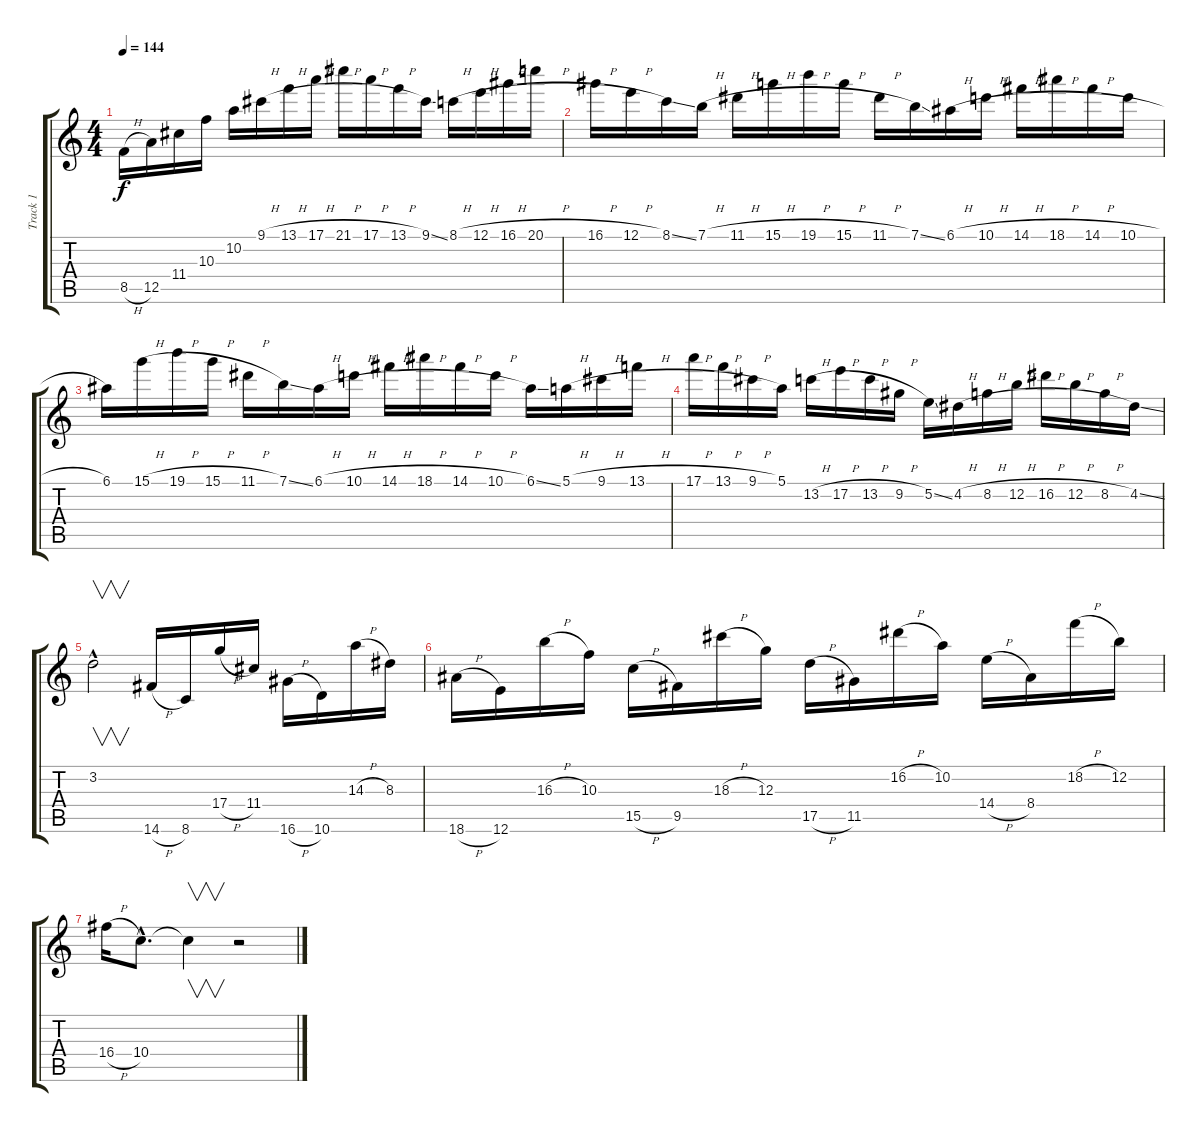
\track ("Track 1" "Track 1") {instrument distortionguitar}
\staff {score tabs}
\tuning (E4 B3 G3 D3 A2 E2) {hide}
\ts (4 4)
\tempo 144
\clef g2
\ks c
8.5{h}.16{dy f instrument distortionguitar} 12.5.16 11.4.16 10.3.16 10.2.16 9.1{h}.16 13.1{h}.16 17.1{h}.16 21.1{h}.16 17.1{h}.16 13.1{h}.16 9.1{ss}.16 8.1{h}.16 12.1{h}.16 16.1{h}.16 20.1{h}.16 |
16.1{h}.16 12.1{h}.16 8.1{ss}.16 7.1{h}.16 11.1{h}.16 15.1{h}.16 19.1{h}.16 15.1{h}.16 11.1{h}.16 7.1{ss}.16 6.1{h}.16 10.1{h}.16 14.1{h}.16 18.1{h}.16 14.1{h}.16 10.1{h}.16 |
6.1.16 15.1{h}.16 19.1{h}.16 15.1{h}.16 11.1{h}.16 7.1{ss}.16 6.1{h}.16 10.1{h}.16 14.1{h}.16 18.1{h}.16 14.1{h}.16 10.1{h}.16 6.1{ss}.16 5.1{h}.16 9.1{h}.16 13.1{h}.16 |
17.1{h}.16 13.1{h}.16 9.1{h}.16 5.1.16 13.2{h}.16 17.2{h}.16 13.2{h}.16 9.2{h}.16 5.2{ss}.16 4.2{h}.16 8.2{h}.16 12.2{h}.16 16.2{h}.16 12.2{h}.16 8.2{h}.16 4.2{ss}.16 |
3.2{hac}.2{v} 14.6{h}.16 8.6.16 17.4{h}.16 11.4.16 16.6{h}.16 10.6.16 14.3{h}.16 8.3.16 |
18.6{h}.16 12.6.16 16.3{h}.16 10.3.16 15.5{h}.16 9.5.16 18.3{h}.16 12.3.16 17.5{h}.16 11.5.16 16.2{h}.16 10.2.16 14.4{h}.16 8.4.16 18.2{h}.16 12.2.16 |
16.4{h}.16 10.4{hac}.8{d} 10.4{t}.4{v} r.2
